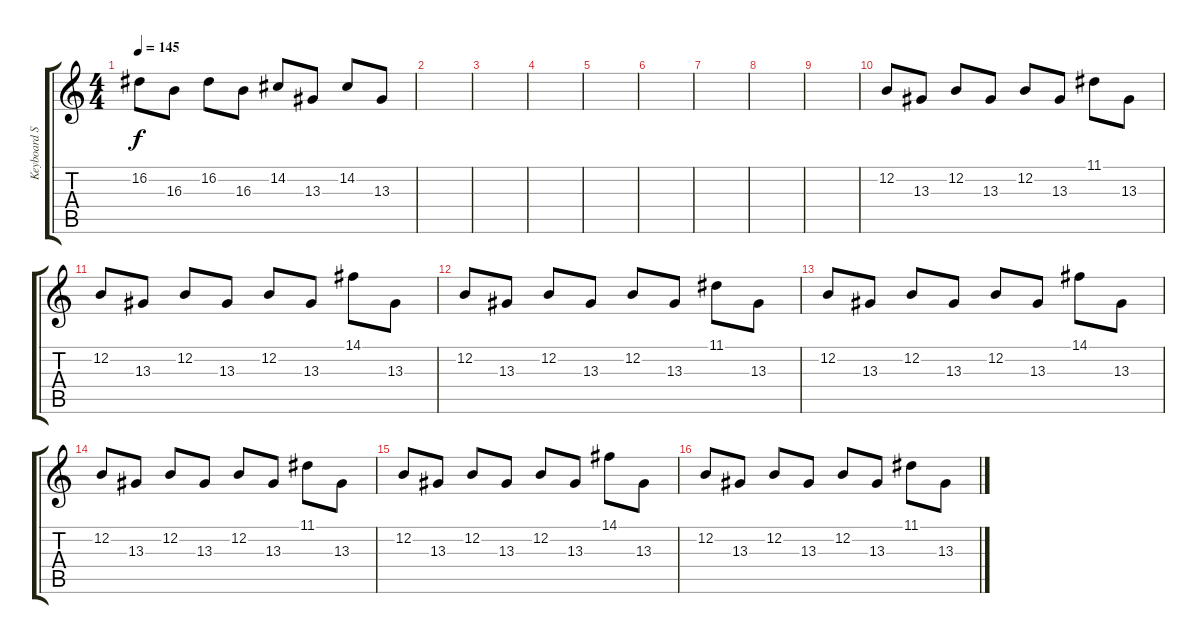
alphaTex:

\track ("Keyboard Synth" "Keyboard S") {instrument lead2sawtooth}
\staff {score tabs}
\tuning (E4 B3 G3 D3 A2 E2) {hide}
\ts (4 4)
\tempo 145
\clef g2
\ks c
16.2.8{dy f} 16.3.8 16.2.8 16.3.8 14.2.8 13.3.8 14.2.8 13.3.8 |
|
|
|
|
|
|
|
|
12.2.8 13.3.8 12.2.8 13.3.8 12.2.8 13.3.8 11.1.8 13.3.8 |
12.2.8 13.3.8 12.2.8 13.3.8 12.2.8 13.3.8 14.1.8 13.3.8 |
12.2.8 13.3.8 12.2.8 13.3.8 12.2.8 13.3.8 11.1.8 13.3.8 |
12.2.8 13.3.8 12.2.8 13.3.8 12.2.8 13.3.8 14.1.8 13.3.8 |
12.2.8 13.3.8 12.2.8 13.3.8 12.2.8 13.3.8 11.1.8 13.3.8 |
12.2.8 13.3.8 12.2.8 13.3.8 12.2.8 13.3.8 14.1.8 13.3.8 |
12.2.8 13.3.8 12.2.8 13.3.8 12.2.8 13.3.8 11.1.8 13.3.8
